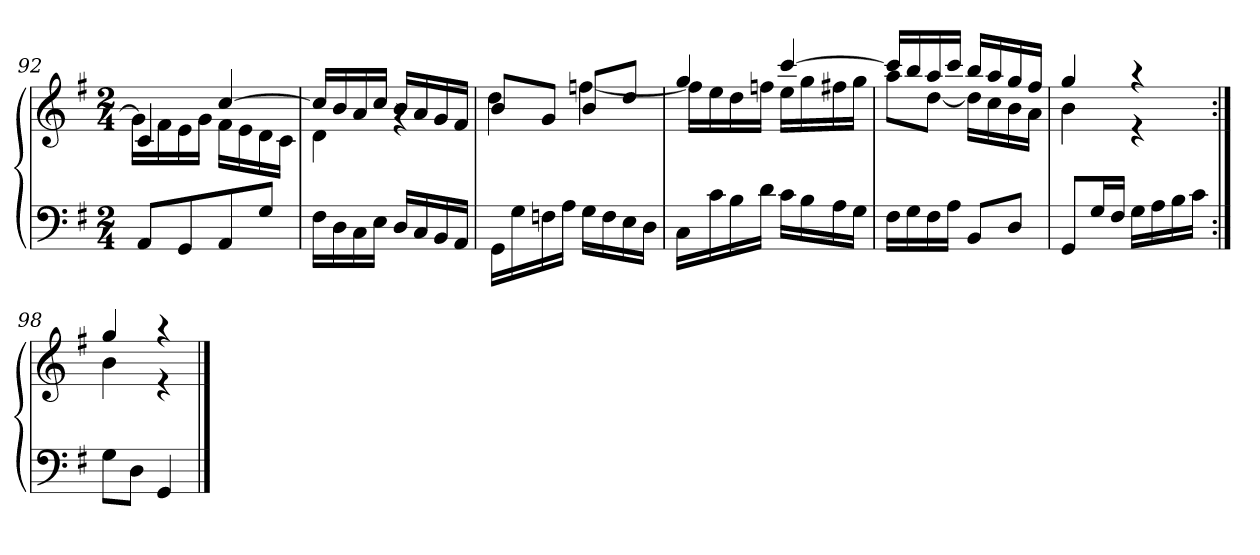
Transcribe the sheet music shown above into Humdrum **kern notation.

**kern	**kern
*part1	*part1
*staff2	*staff1
*clefF4	*clefG2
*k[f#]	*k[f#]
*G:	*G:
*M2/4	*M2/4
=92	=92
*	*^
8AA/L	4c/	16g\LL]
.	.	16f#\
8GG/	.	16e\
.	.	16g\JJ
8AA/	[4cc/	16f#\LL
.	.	16e\
8G/J	.	16d\
.	.	16c\JJ
=93	=93	=93
16F#\LL	16cc/LL]	4d\
16D\	16b/	.
16C\	16a/	.
16E\JJ	16cc/JJ	.
16D/LL	16b/LL	4rg
16C/	16a/	.
16BB/	16g/	.
16AA/JJ	16f#/JJ	.
!!LO:LB:g=z	!!
=94	=94	=94
16GG\LL	8b/L	4dd\
16G\	.	.
16Fn\	8g/J	.
16A\JJ	.	.
16G\LL	8b/L	[4ffn\
16F\	.	.
16E\	8dd/J	.
16D\JJ	.	.
=95	=95	=95
16C\LL	4gg/	16ff\LL]
16c\	.	16ee\
16B\	.	16dd\
16d\JJ	.	16ffn\JJ
16c\LL	[4ccc/	16ee\LL
16B\	.	16gg\
16A\	.	16ff#X\
16G\JJ	.	16gg\JJ
=96	=96	=96
16F#\LL	16ccc/LL]	8aa\L
16G\	16bb/	.
16F#\	16aa/	[8dd\J
16A\JJ	16ccc/JJ	.
8BB/L	16bb/LL	16dd\LL]
.	16aa/	16cc\
8D/J	16gg/	16b\
.	16ff#/JJ	16a\JJ
=97	=97	=97
8GG/L	4gg/	4b\
16G/L	.	.
16F#/JJ	.	.
16G\LL	4r	4r
16A\	.	.
16B\	.	.
16c\JJ	.	.
=98:|!	=98:|!	=98:|!
8G\L	4gg/	4b\
8D\J	.	.
4GG/	4r	4r
*	*v	*v
==	==
*-	*-
